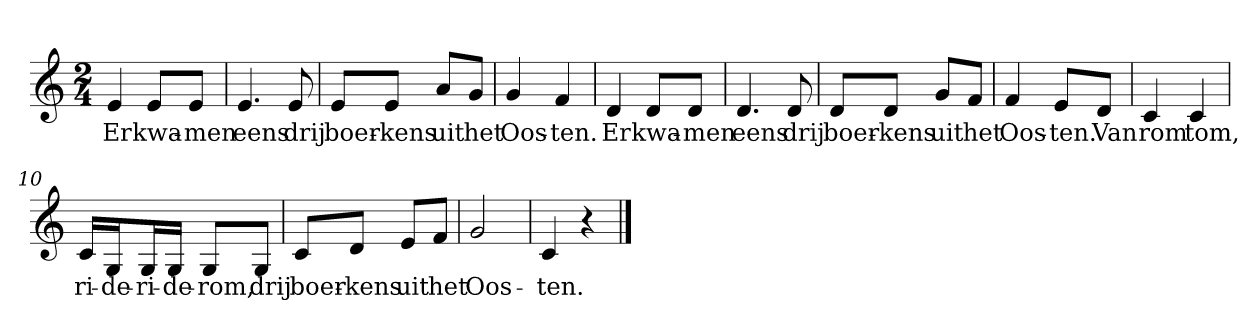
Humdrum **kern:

**kern	**text
*part1	*part1
*staff1	*staff1
*clefG2	*
*k[]	*
*C:	*
*M2/4	*
*MM120	*
=1	=1
4e	Er
8e/L	kwa-
8e/J	-men
=2	=2
4.e	eens
8e	drij
=3	=3
8e/L	boer-
8e/J	-kens
8a/L	uit
8g/J	het
=4	=4
4g	Oos-
4f	-ten.
=5	=5
4d	Er
8d/L	kwa-
8d/J	-men
=6	=6
4.d	eens
8d	drij
=7	=7
8d/L	boer-
8d/J	-kens
8g/L	uit
8f/J	het
=8	=8
4f	Oos-
8e/L	-ten.
8d/J	Van
=9	=9
4c	rom
4c	tom,
=10	=10
16c/LL	ri-
16G/J	-de-
16G/L	-ri-
16G/JJ	-de-
8G/L	-rom,
8G/J	drij
=11	=11
8c/L	boer-
8d/J	-kens
8e/L	uit
8f/J	het
=12	=12
2g	Oos-
=13	=13
4c	-ten.
4r	.
==	==
*-	*-
